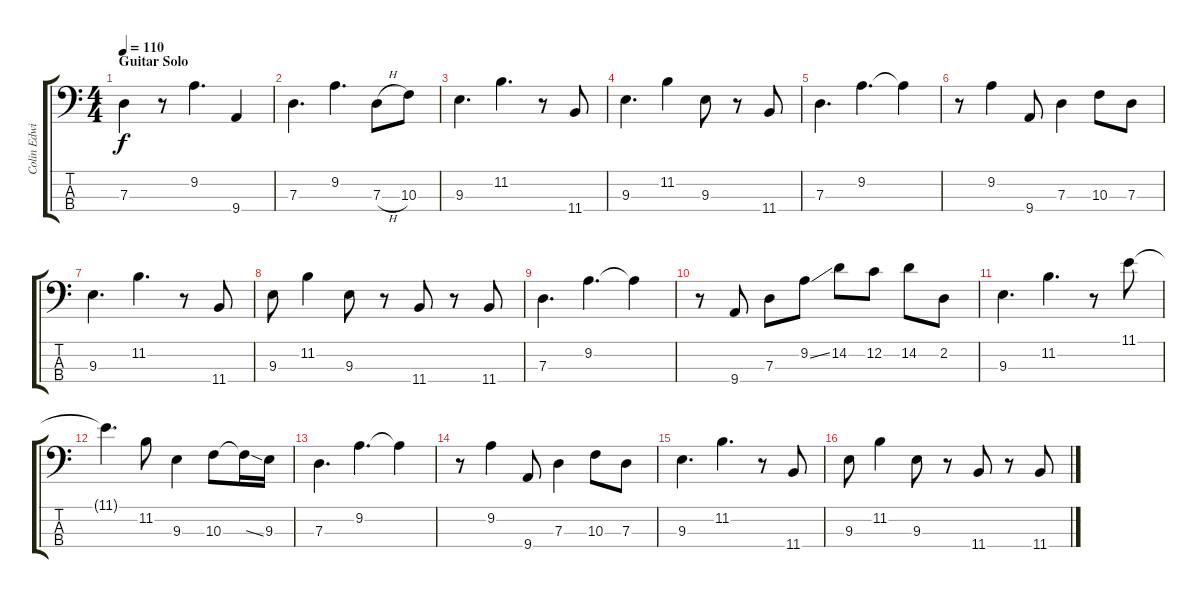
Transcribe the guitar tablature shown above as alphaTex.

\track ("Colin Edwin - Bass" "Colin Edwi") {instrument electricbassfinger}
\staff {score tabs}
\tuning (F2 C2 G1 C1) {hide}
\ts (4 4)
\section ("" "Guitar Solo")
\tempo 110
\clef f4
\ks c
7.3.4{dy f} r.8 9.2.4{d} 9.4.4 |
7.3.4{d} 9.2.4{d} 7.3{h}.8 10.3.8 |
9.3.4{d} 11.2.4{d} r.8 11.4.8 |
9.3.4{d} 11.2.4 9.3.8 r.8 11.4.8 |
7.3.4{d} 9.2.4{d} 9.2{t}.4 |
r.8 9.2.4 9.4.8 7.3.4 10.3.8 7.3.8 |
9.3.4{d} 11.2.4{d} r.8 11.4.8 |
9.3.8 11.2.4 9.3.8 r.8 11.4.8 r.8 11.4.8 |
7.3.4{d} 9.2.4{d} 9.2{t}.4 |
r.8 9.4.8 7.3.8 9.2{ss}.8 14.2.8 12.2.8 14.2.8 2.2.8 |
9.3.4{d} 11.2.4{d} r.8 11.1.8 |
11.1{t}.4{d} 11.2.8 9.3.4 10.3.8 10.3{ss t}.16 9.3.16 |
7.3.4{d} 9.2.4{d} 9.2{t}.4 |
r.8 9.2.4 9.4.8 7.3.4 10.3.8 7.3.8 |
9.3.4{d} 11.2.4{d} r.8 11.4.8 |
9.3.8 11.2.4 9.3.8 r.8 11.4.8 r.8 11.4.8
